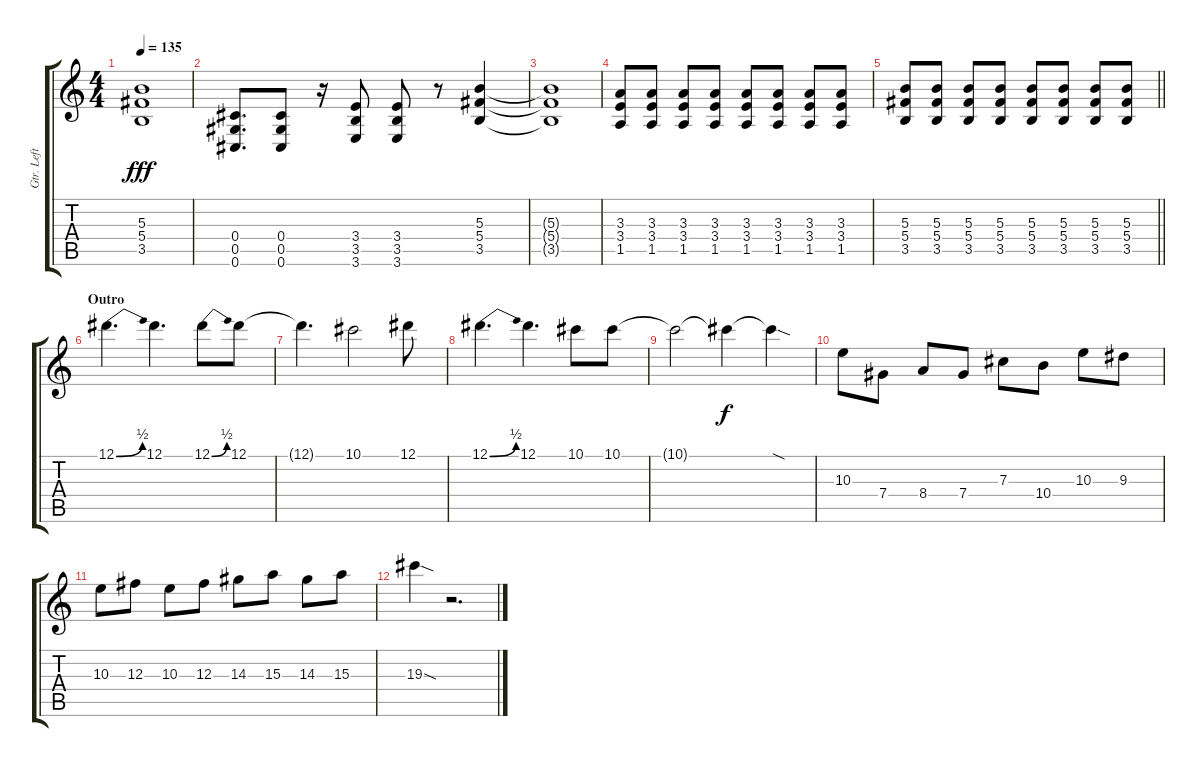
\track ("Gtr. Left" "Gtr. Left") {instrument electricguitarjazz}
\staff {score tabs}
\tuning (Eb4 Bb3 Gb3 Db3 Ab2 Db2) {hide}
\ts (4 4)
\tempo 135
\clef g2
\ks c
(5.3{t} 5.4{t} 3.5{t}).1{dy fff} |
(0.4 0.5 0.6).8{d} (0.4 0.5 0.6).8 r.16 (3.4 3.5 3.6).8 (3.4 3.5 3.6).8 r.8 (5.3 5.4 3.5).4 |
(5.3{t} 5.4{t} 3.5{t}).1 |
(3.3 3.4 1.5).8 (3.3 3.4 1.5).8 (3.3 3.4 1.5).8 (3.3 3.4 1.5).8 (3.3 3.4 1.5).8 (3.3 3.4 1.5).8 (3.3 3.4 1.5).8 (3.3 3.4 1.5).8 |
\barLineRight lightlight
(5.3 5.4 3.5).8 (5.3 5.4 3.5).8 (5.3 5.4 3.5).8 (5.3 5.4 3.5).8 (5.3 5.4 3.5).8 (5.3 5.4 3.5).8 (5.3 5.4 3.5).8 (5.3 5.4 3.5).8 |
\section ("" "Outro")
12.1{be (bend 0 0 60 2)}.4{d} 12.1.4{d} 12.1{be (bend 0 0 60 2)}.8 12.1.8 |
12.1{t}.4{d} 10.1.2 12.1.8 |
12.1{be (bend 0 0 60 2)}.4{d} 12.1.4{d} 10.1.8 10.1.8 |
10.1{t}.2 10.1{t}.4{dy f} 10.1{sod t}.4 |
10.3.8 7.4.8 8.4.8 7.4.8 7.3.8 10.4.8 10.3.8 9.3.8 |
10.3.8 12.3.8 10.3.8 12.3.8 14.3.8 15.3.8 14.3.8 15.3.8 |
19.3{sod}.4 r.2{d}
